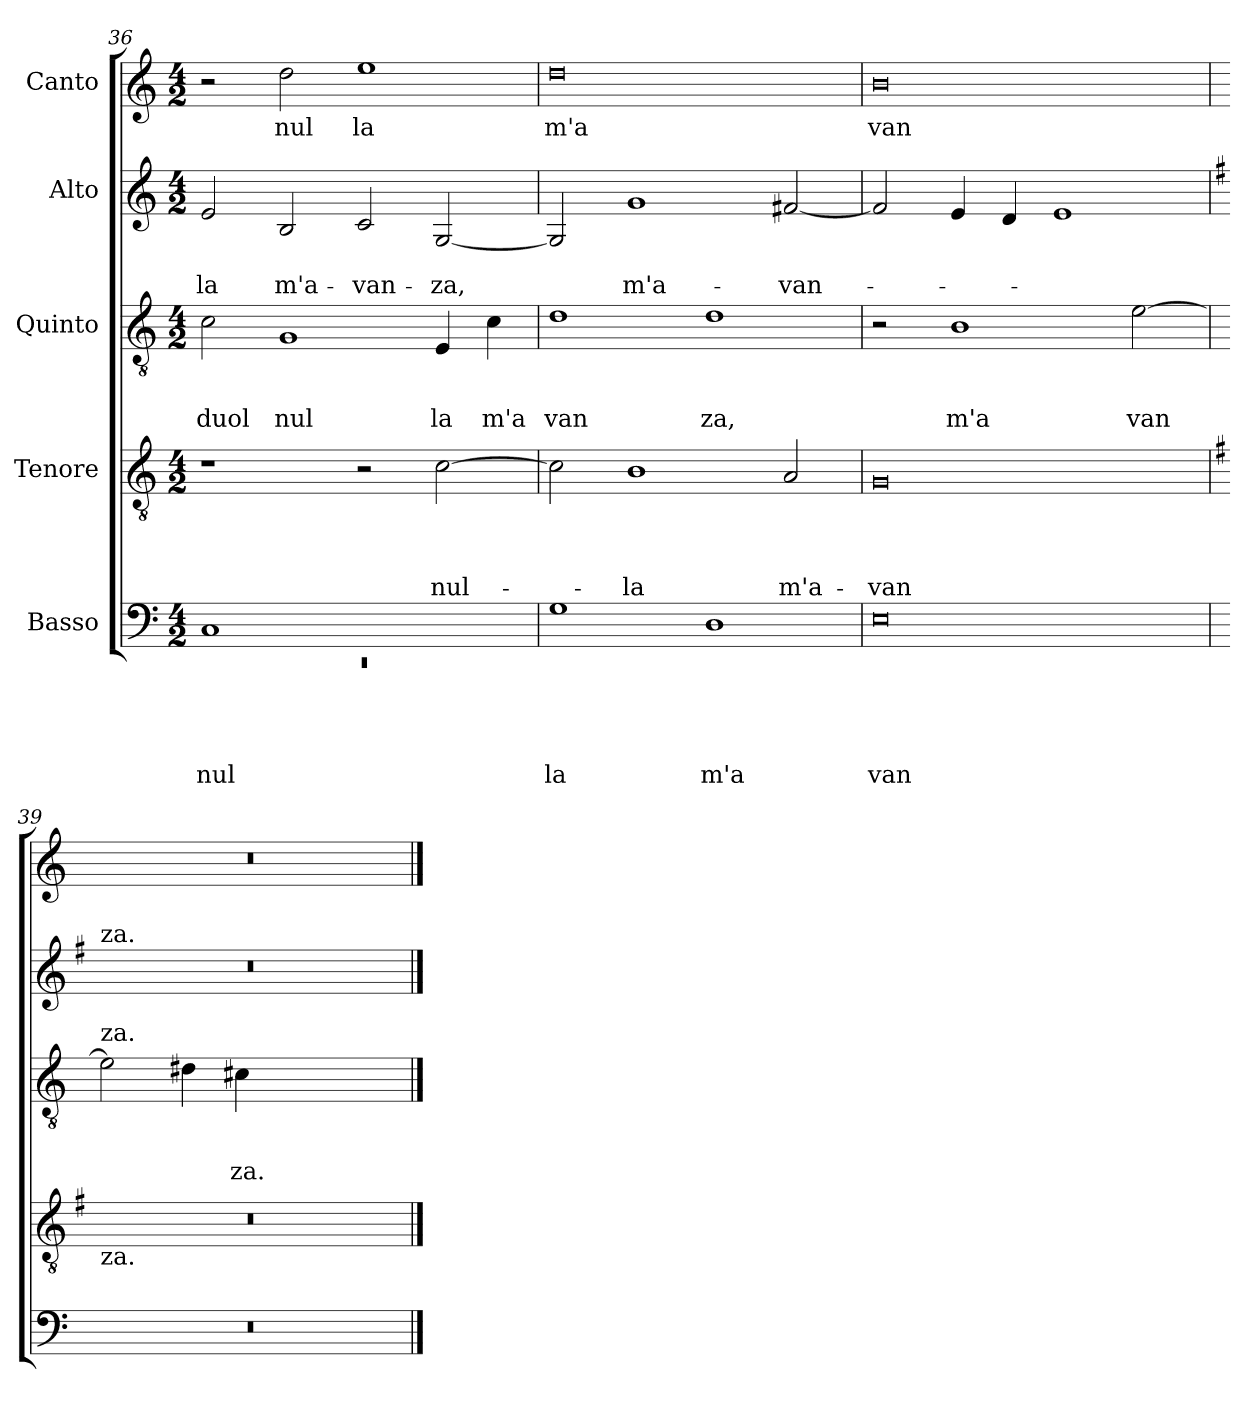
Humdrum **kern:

**kern	**text	**text	**text	**text	**text	**kern	**text	**text	**text	**text	**kern	**text	**text	**text	**kern	**text	**text	**kern	**text
*part5	*part5	*part5	*part5	*part5	*part5	*part4	*part4	*part4	*part4	*part4	*part3	*part3	*part3	*part3	*part2	*part2	*part2	*part1	*part1
*staff5	*staff5	*staff5	*staff5	*staff5	*staff5	*staff4	*staff4	*staff4	*staff4	*staff4	*staff3	*staff3	*staff3	*staff3	*staff2	*staff2	*staff2	*staff1	*staff1
*I"Basso	*	*	*	*	*	*I"Tenore	*	*	*	*	*I"Quinto	*	*	*	*I"Alto	*	*	*I"Canto	*
*clefF4	*	*	*	*	*	*clefGv2	*	*	*	*	*clefGv2	*	*	*	*clefG2	*	*	*clefG2	*
*k[]	*	*	*	*	*	*k[]	*	*	*	*	*k[]	*	*	*	*k[]	*	*	*k[]	*
*C:	*	*	*	*	*	*C:	*	*	*	*	*C:	*	*	*	*C:	*	*	*C:	*
*M4/2	*	*	*	*	*	*M4/2	*	*	*	*	*M4/2	*	*	*	*M4/2	*	*	*M4/2	*
=36	=36	=36	=36	=36	=36	=36	=36	=36	=36	=36	=36	=36	=36	=36	=36	=36	=36	=36	=36
*^	*	*	*	*	*	*	*	*	*	*	*	*	*	*	*	*	*	*	*
!	!LO:N:vis=1	!	!	!	!	!LO:LY:b	!	!	!	!	!	!	!	!	!LO:LY:b	!	!	!LO:LY:b	!	!
*	*^	*	*	*	*	*	*	*	*	*	*	*	*	*	*	*	*	*	*	*
0ryy	0rEE	1C	.	.	.	.	nul	1r	.	.	.	.	2c\	.	.	duol	2e/	.	-la	2r	.
!	!	!	!	!	!	!	!	!	!	!	!	!	!	!	!	!LO:LY:b	!	!	!LO:LY:b	!	!LO:LY:b
.	.	.	.	.	.	.	.	.	.	.	.	.	1G	.	.	nul	2B/	.	m'a-	2dd\	nul
!	!	!	!	!	!	!	!	!	!	!	!	!	!	!	!	!	!	!	!LO:LY:b	!	!LO:LY:b
.	.	1ryy	.	.	.	.	.	2r	.	.	.	.	.	.	.	.	2c/	.	-van-	1ee	la
!	!	!	!	!	!	!	!	!	!	!	!	!LO:LY:b	!	!	!	!LO:LY:b	!	!	!LO:LY:b	!	!
.	.	.	.	.	.	.	.	[>2c\	.	.	.	nul-	4E/	.	.	la	[<2G/	.	-za,	.	.
!	!	!	!	!	!	!	!	!	!	!	!	!	!	!	!	!LO:LY:b	!	!	!	!	!
.	.	.	.	.	.	.	.	.	.	.	.	.	4c\	.	.	m'a	.	.	.	.	.
*v	*v	*v	*	*	*	*	*	*	*	*	*	*	*	*	*	*	*	*	*	*	*
=37	=37	=37	=37	=37	=37	=37	=37	=37	=37	=37	=37	=37	=37	=37	=37	=37	=37	=37	=37
!	!	!	!	!	!LO:LY:b	!	!	!	!	!	!	!	!	!LO:LY:b	!	!	!	!	!LO:LY:b
1G	.	.	.	.	la	2c\]	.	.	.	.	1d	.	.	van	2G/]	.	.	0dd	m'a
!	!	!	!	!	!	!	!	!	!	!LO:LY:b	!	!	!	!	!	!	!LO:LY:b	!	!
.	.	.	.	.	.	1B	.	.	.	-la	.	.	.	.	1g	.	m'a-	.	.
!	!	!	!	!	!LO:LY:b	!	!	!	!	!	!	!	!	!LO:LY:b	!	!	!	!	!
1D	.	.	.	.	m'a	.	.	.	.	.	1d	.	.	za,	.	.	.	.	.
!	!	!	!	!	!	!	!	!	!	!LO:LY:b	!	!	!	!	!	!	!LO:LY:b	!	!
.	.	.	.	.	.	2A/	.	.	.	m'a-	.	.	.	.	[<2f#X/	.	-van-	.	.
=38	=38	=38	=38	=38	=38	=38	=38	=38	=38	=38	=38	=38	=38	=38	=38	=38	=38	=38	=38
!	!	!	!	!	!LO:LY:b	!	!	!	!	!LO:LY:b	!	!	!	!	!	!	!	!	!LO:LY:b
0E	.	.	.	.	van	0G	.	.	.	-van-	2r	.	.	.	2f#/]	.	.	0b	van
!	!	!	!	!	!	!	!	!	!	!	!	!	!	!LO:LY:b	!	!	!	!	!
.	.	.	.	.	.	.	.	.	.	.	1B	.	.	m'a	4e/	.	.	.	.
.	.	.	.	.	.	.	.	.	.	.	.	.	.	.	4d/	.	.	.	.
.	.	.	.	.	.	.	.	.	.	.	.	.	.	.	1e	.	.	.	.
!	!	!	!	!	!	!	!	!	!	!	!	!	!	!LO:LY:b	!	!	!	!	!
.	.	.	.	.	.	.	.	.	.	.	[>2e\	.	.	van	.	.	.	.	.
=39	=39	=39	=39	=39	=39	=39	=39	=39	=39	=39	=39	=39	=39	=39	=39	=39	=39	=39	=39
*	*	*	*	*	*	*k[f#]	*	*	*	*	*	*	*	*	*k[f#]	*	*	*	*
*	*	*	*	*	*	*G:	*	*	*	*	*	*	*	*	*G:	*	*	*	*
!	!	!	!	!	!	!	!	!	!	!	!	!	!	!	!LO:TX:a:t=za.	!	!	!	!
!	!	!	!	!	!	!	!	!	!	!	!LO:TX:a:t=za.	!	!	!	!	!	!	!	!
!	!	!	!	!	!	!LO:TX:b:t=za.	!	!	!	!	!	!	!	!	!	!	!	!	!
0r	.	.	.	.	.	0r	.	.	.	.	2e\]	.	.	.	0r	.	.	0r	.
.	.	.	.	.	.	.	.	.	.	.	4d#X\	.	.	.	.	.	.	.	.
!	!	!	!	!	!	!	!	!	!	!	!	!	!	!LO:LY:b	!	!	!	!	!
.	.	.	.	.	.	.	.	.	.	.	4c#X\	.	.	za.	.	.	.	.	.
.	.	.	.	.	.	.	.	.	.	.	1ryy	.	.	.	.	.	.	.	.
==	==	==	==	==	==	==	==	==	==	==	==	==	==	==	==	==	==	==	==
*-	*-	*-	*-	*-	*-	*-	*-	*-	*-	*-	*-	*-	*-	*-	*-	*-	*-	*-	*-
